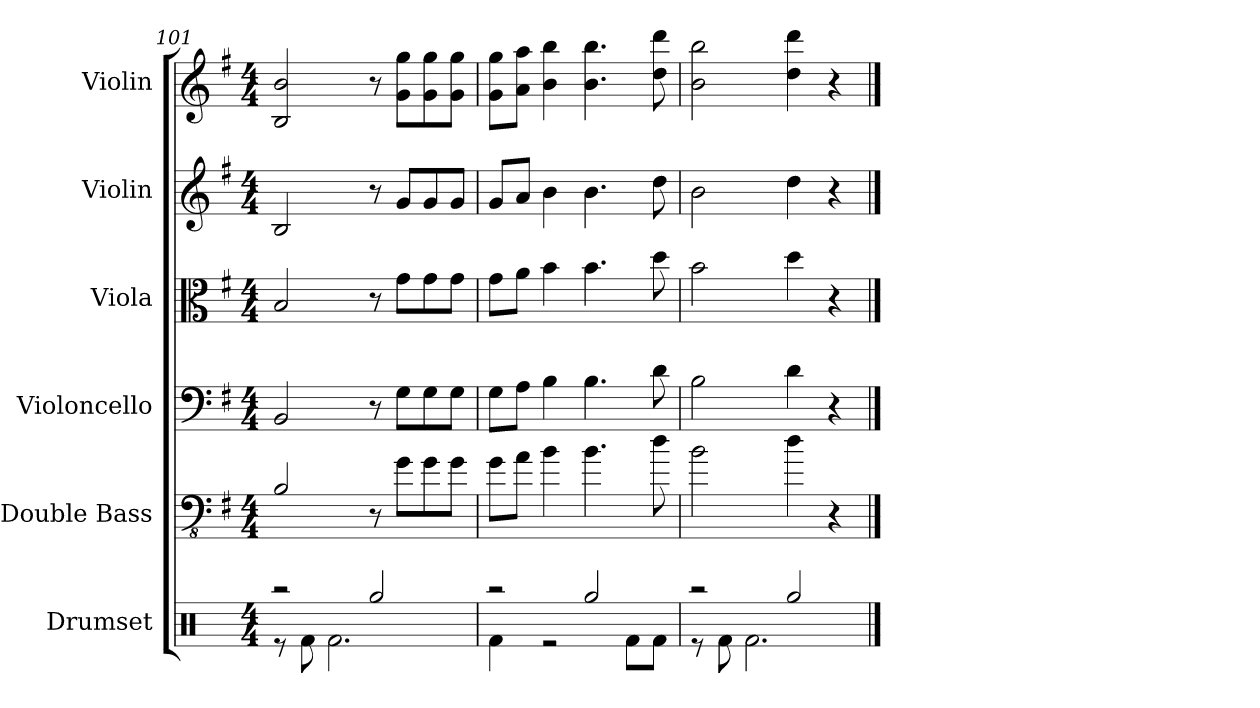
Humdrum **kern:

**kern	**kern	**kern	**kern	**kern	**kern
*part6	*part5	*part4	*part3	*part2	*part1
*staff6	*staff5	*staff4	*staff3	*staff2	*staff1
*I"Drumset	*I"Double Bass	*I"Violoncello	*I"Viola	*I"Violin	*I"Violin
*I'Drs.	*I'Db.	*I'Vlc.	*I'Vla.	*I'Vln.	*I'Vln.
!!LO:PB:g=z
*clefX	*clefFv4	*clefF4	*clefC3	*clefG2	*clefG2
*	*ITrd7c12	*	*	*	*
*k[]	*k[f#]	*k[f#]	*k[f#]	*k[f#]	*k[f#]
*M4/4	*M4/4	*M4/4	*M4/4	*M4/4	*M4/4
=101	=101	=101	=101	=101	=101
*^	*	*	*	*	*
2r	8r	2BBB/	2BB/	2B/	2B/	2B/ 2b/
.	8Rf\	.	.	.	.	.
.	2.Rf\	.	.	.	.	.
2Rgg/	.	8r	8r	8r	8r	8r
.	.	8GG\L	8G\L	8g\L	8g/L	8g\ 8gg\L
.	.	8GG\	8G\	8g\	8g/	8g\ 8gg\
.	.	8GG\J	8G\J	8g\J	8g/J	8g\ 8gg\J
=102	=102	=102	=102	=102	=102	=102
2r	4Rf\	8GG\L	8G\L	8g\L	8g/L	8g\ 8gg\L
.	.	8AA\J	8A\J	8a\J	8a/J	8a\ 8aa\J
.	2r	4BB\	4B\	4b\	4b\	4b\ 4bb\
2Rgg/	.	4.BB\	4.B\	4.b\	4.b\	4.b\ 4.bb\
.	8Rf\L	.	.	.	.	.
.	8Rf\J	8D\	8d\	8dd\	8dd\	8dd\ 8ddd\
=103	=103	=103	=103	=103	=103	=103
2r	8r	2BB\	2B\	2b\	2b\	2b\ 2bb\
.	8Rf\	.	.	.	.	.
.	2.Rf\	.	.	.	.	.
2Rgg/	.	4D\	4d\	4dd\	4dd\	4dd\ 4ddd\
.	.	4r	4r	4r	4r	4r
*v	*v	*	*	*	*	*
==	==	==	==	==	==
*-	*-	*-	*-	*-	*-
